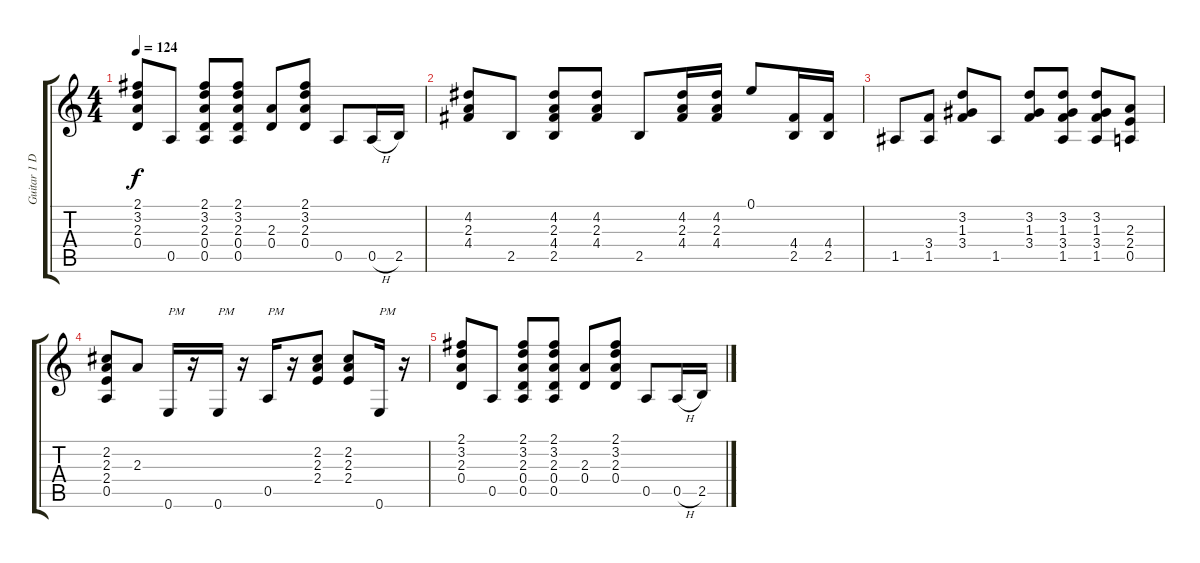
\track ("Guitar 1 DS" "Guitar 1 D") {instrument distortionguitar}
\staff {score tabs}
\tuning (E4 B3 G3 D3 A2 E2) {hide}
\ts (4 4)
\tempo 124
\clef g2
\ks c
(2.1 3.2 2.3 0.4).8{dy f} 0.5.8 (2.1 3.2 2.3 0.4 0.5).8 (2.1 3.2 2.3 0.4 0.5).8 (2.3 0.4).8 (2.1 3.2 2.3 0.4).8 0.5.8 0.5{h}.16 2.5.16 |
(4.2 2.3 4.4).8 2.5.8 (4.2 2.3 4.4 2.5).8 (4.2 2.3 4.4).8 2.5.8 (4.2 2.3 4.4).16 (4.2 2.3 4.4).16 0.1.8 (4.4 2.5).16 (4.4 2.5).16 |
1.5.8 (3.4 1.5).8 (3.2 1.3 3.4).8 1.5.8 (3.2 1.3 3.4).8 (3.2 1.3 3.4 1.5).8 (3.2 1.3 3.4 1.5).8 (2.3 2.4 0.5).8 |
(2.2 2.3 2.4 0.5).8 2.3.8 0.6.16{txt "PM"} r.16 0.6.16{txt "PM"} r.16 0.5.16{txt "PM"} r.16 (2.2 2.3 2.4).8 (2.2 2.3 2.4).8 0.6.16{txt "PM"} r.16 |
(2.1 3.2 2.3 0.4).8 0.5.8 (2.1 3.2 2.3 0.4 0.5).8 (2.1 3.2 2.3 0.4 0.5).8 (2.3 0.4).8 (2.1 3.2 2.3 0.4).8 0.5.8 0.5{h}.16 2.5.16
